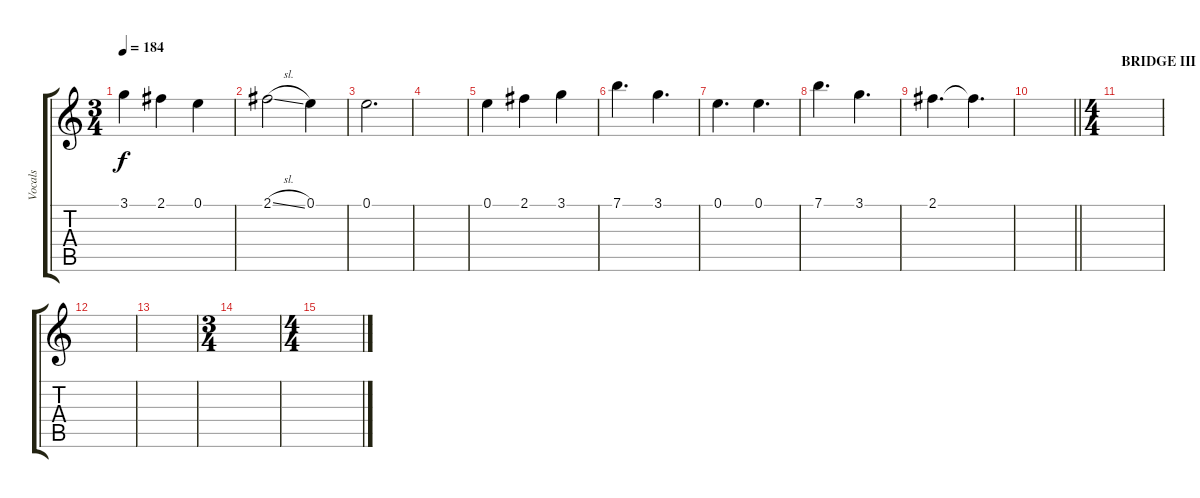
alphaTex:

\track ("Vocals" "Vocals") {instrument acousticguitarsteel}
\staff {score tabs}
\tuning (E4 B3 G3 D3 A2 E2) {hide}
\ts (3 4)
\tempo 184
\clef g2
\ks c
3.1.4{dy f} 2.1.4 0.1.4 |
2.1{sl}.2 0.1.4 |
0.1.2{d} |
|
0.1.4 2.1.4 3.1.4 |
7.1.4{d} 3.1.4{d} |
0.1.4{d} 0.1.4{d} |
7.1.4{d} 3.1.4{d} |
2.1.4{d} 2.1{t}.4{d} |
\barLineRight lightlight
|
\ts (4 4)
\section ("" "BRIDGE III")
|
|
|
\ts (3 4)
|
\ts (4 4)
